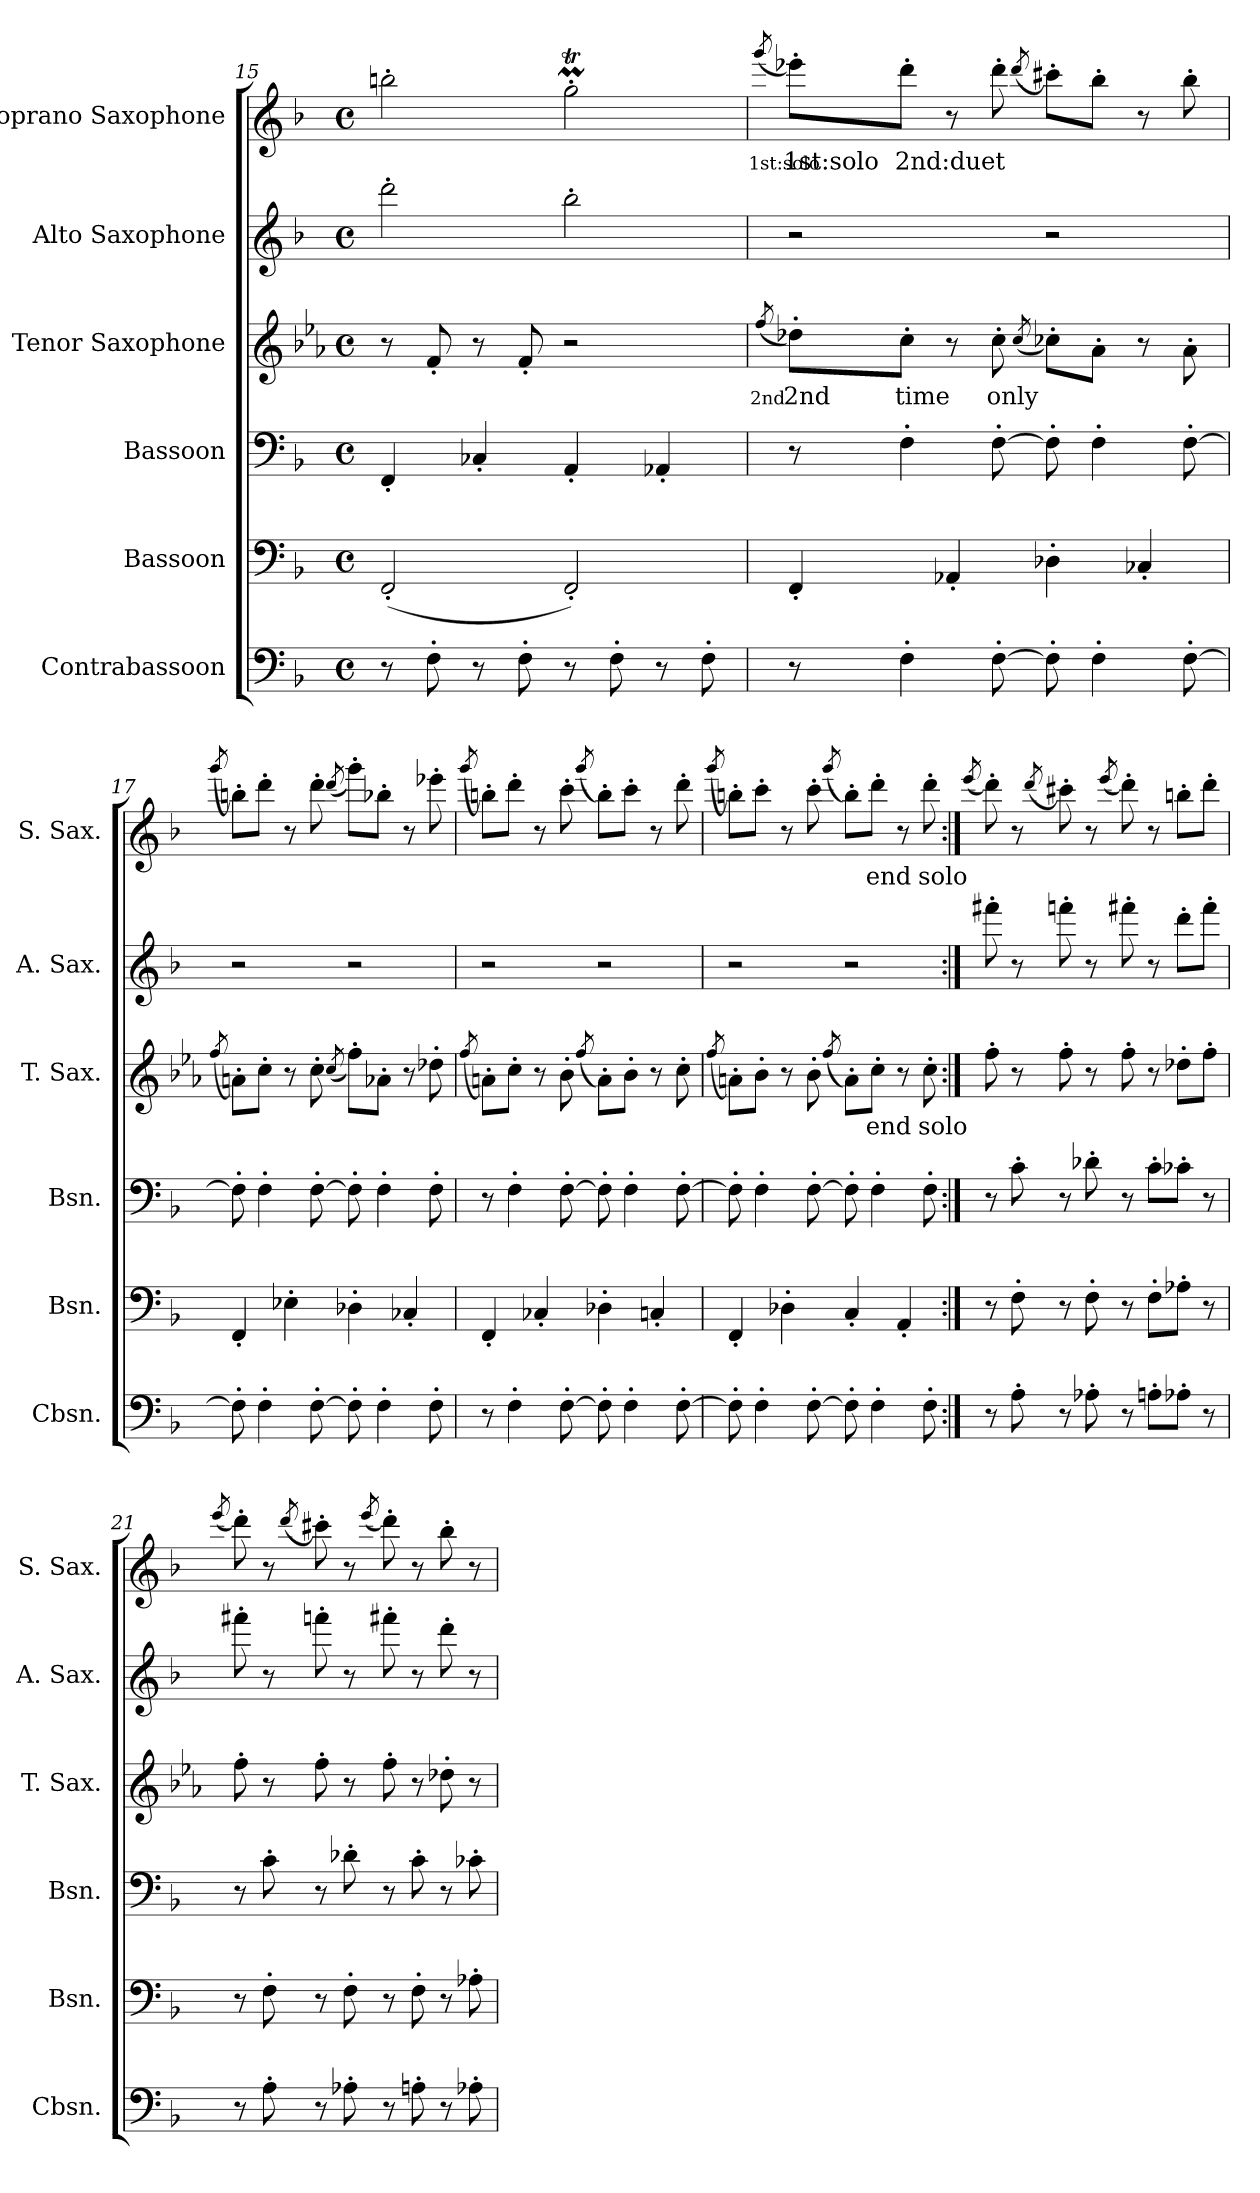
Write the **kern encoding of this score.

**kern	**kern	**kern	**kern	**text	**kern	**kern	**text
*part6	*part5	*part4	*part3	*part3	*part2	*part1	*part1
*staff6	*staff5	*staff4	*staff3	*staff3	*staff2	*staff1	*staff1
*I"Contrabassoon	*I"Bassoon	*I"Bassoon	*I"Tenor Saxophone	*	*I"Alto Saxophone	*I"Soprano Saxophone	*
*I'Cbsn.	*I'Bsn.	*I'Bsn.	*I'T. Sax.	*	*I'A. Sax.	*I'S. Sax.	*
*clefF4	*clefF4	*clefF4	*clefG2	*	*clefG2	*clefG2	*
*ITrd7c12	*	*	*ITrd8c14	*	*ITrd5c9	*ITrd1c2	*
*k[b-]	*k[b-]	*k[b-]	*k[b-e-a-]	*	*k[b-e-a-d-]	*k[b-e-a-]	*
*M4/4	*M4/4	*M4/4	*M4/4	*	*M4/4	*M4/4	*
*met(c)	*met(c)	*met(c)	*met(c)	*	*met(c)	*met(c)	*
=15	=15	=15	=15	=15	=15	=15	=15
8r	(2FF'/	4FF'/	8r	.	2ff'\	2aan'\	.
8FF'\	.	.	8F'/	.	.	.	.
8r	.	4C-X'/	8r	.	.	.	.
8FF'\	.	.	8F'/	.	.	.	.
8r	2FF'/)	4AA'/	2r	.	2dd-'\	2ffTM'\	.
8FF'\	.	.	.	.	.	.	.
8r	.	4AA-X'/	.	.	.	.	.
8FF'\	.	.	.	.	.	.	.
!!LO:PB:g=z
=16	=16	=16	=16	=16	=16	=16	=16
.	.	.	(8qf/	2nd	.	(8qfff/	1st:solo
8r	4FF'/	8r	8d-X'\L)	2nd	2r	8ddd-X'\L)	1st:solo
4FF'\	.	4F'\	8c'\J	time	.	8ccc'\J	2nd:duet
.	4AA-X'/	.	8r	.	.	8r	.
[8FF'\	.	[8F'\	8c'\	only	.	8ccc'\	.
.	.	.	(8qc/	.	.	(8qccc/	.
8FF'\]	4D-X'\	8F'\]	8c-X'\L)	.	2r	8bbn'\L)	.
4FF'\	.	4F'\	8A-'\J	.	.	8aa-'\J	.
.	4C-X'/	.	8r	.	.	8r	.
[8FF'\	.	[8F'\	8A-'\	.	.	8aa-'\	.
=17	=17	=17	=17	=17	=17	=17	=17
.	.	.	(8qf/	.	.	(8qfff/	.
8FF'\]	4FF'/	8F'\]	8An'\L)	.	2r	8aan'\L)	.
4FF'\	.	4F'\	8c'\J	.	.	8ccc'\J	.
.	4E-X'\	.	8r	.	.	8r	.
[8FF'\	.	[8F'\	8c'\	.	.	8ccc'\	.
.	.	.	(8qc/	.	.	(8qccc/	.
8FF'\]	4D-X'\	8F'\]	8f'\L)	.	2r	8fff'\L)	.
4FF'\	.	4F'\	8A-X'\J	.	.	8aa-X'\J	.
.	4C-X'/	.	8r	.	.	8r	.
8FF'\	.	8F'\	8d-X'\	.	.	8ddd-X'\	.
!!LO:PB:g=z
=18	=18	=18	=18	=18	=18	=18	=18
.	.	.	(8qf/	.	.	(8qfff/	.
8r	4FF'/	8r	8An'\L)	.	2r	8aan'\L)	.
4FF'\	.	4F'\	8c'\J	.	.	8ccc'\J	.
.	4C-X'/	.	8r	.	.	8r	.
[8FF'\	.	[8F'\	8B-'\	.	.	8bb-'\	.
.	.	.	(8qf/	.	.	(8qfff/	.
8FF'\]	4D-X'\	8F'\]	8A'\L)	.	2r	8aa'\L)	.
4FF'\	.	4F'\	8B-'\J	.	.	8bb-'\J	.
.	4Cn'/	.	8r	.	.	8r	.
[8FF'\	.	[8F'\	8c'\	.	.	8ccc'\	.
=19	=19	=19	=19	=19	=19	=19	=19
.	.	.	(8qf/	.	.	(8qfff/	.
8FF'\]	4FF'/	8F'\]	8An'\L)	.	2r	8aan'\L)	.
4FF'\	.	4F'\	8B-'\J	.	.	8bb-'\J	.
.	4D-X'\	.	8r	.	.	8r	.
[8FF'\	.	[8F'\	8B-'\	.	.	8bb-'\	.
.	.	.	(8qf/	.	.	(8qfff/	.
8FF'\]	4C'/	8F'\]	8A'\L)	.	2r	8aa'\L)	.
4FF'\	.	4F'\	8c'\J	end	.	8ccc'\J	end
.	4AA'/	.	8r	.	.	8r	.
8FF'\	.	8F'\	8c'\	solo	.	8ccc'\	solo
=20:|!	=20:|!	=20:|!	=20:|!	=20:|!	=20:|!	=20:|!	=20:|!
.	.	.	.	.	.	(8qddd/	.
8r	8r	8r	8f'\	.	8aan'\	8ccc'\)	.
8AA'\	8F'\	8c'\	8r	.	8r	8r	.
.	.	.	.	.	.	(8qccc/	.
8r	8r	8r	8f'\	.	8aa-X'\	8bbn'\)	.
8AA-X'\	8F'\	8d-X'\	8r	.	8r	8r	.
.	.	.	.	.	.	(8qddd/	.
8r	8r	8r	8f'\	.	8aan'\	8ccc'\)	.
8AAn'\L	8F'\L	8c'\L	8r	.	8r	8r	.
8AA-X'\J	8A-X'\J	8c-X'\J	8d-X'\L	.	8ff'\L	8aan'\L	.
8r	8r	8r	8f'\J	.	8aa'\J	8ccc'\J	.
!!LO:LB:g=z
=21	=21	=21	=21	=21	=21	=21	=21
.	.	.	.	.	.	(8qddd/	.
8r	8r	8r	8f'\	.	8aan'\	8ccc'\)	.
8AA'\	8F'\	8c'\	8r	.	8r	8r	.
.	.	.	.	.	.	(8qccc/	.
8r	8r	8r	8f'\	.	8aa-X'\	8bbn'\)	.
8AA-X'\	8F'\	8d-X'\	8r	.	8r	8r	.
.	.	.	.	.	.	(8qddd/	.
8r	8r	8r	8f'\	.	8aan'\	8ccc'\)	.
8AAn'\	8F'\	8c'\	8r	.	8r	8r	.
8r	8r	8r	8d-X'\	.	8ff'\	8aa-'\	.
8AA-X'\	8A-X'\	8c-X'\	8r	.	8r	8r	.
=	=	=	=	=	=	=	=
*-	*-	*-	*-	*-	*-	*-	*-
